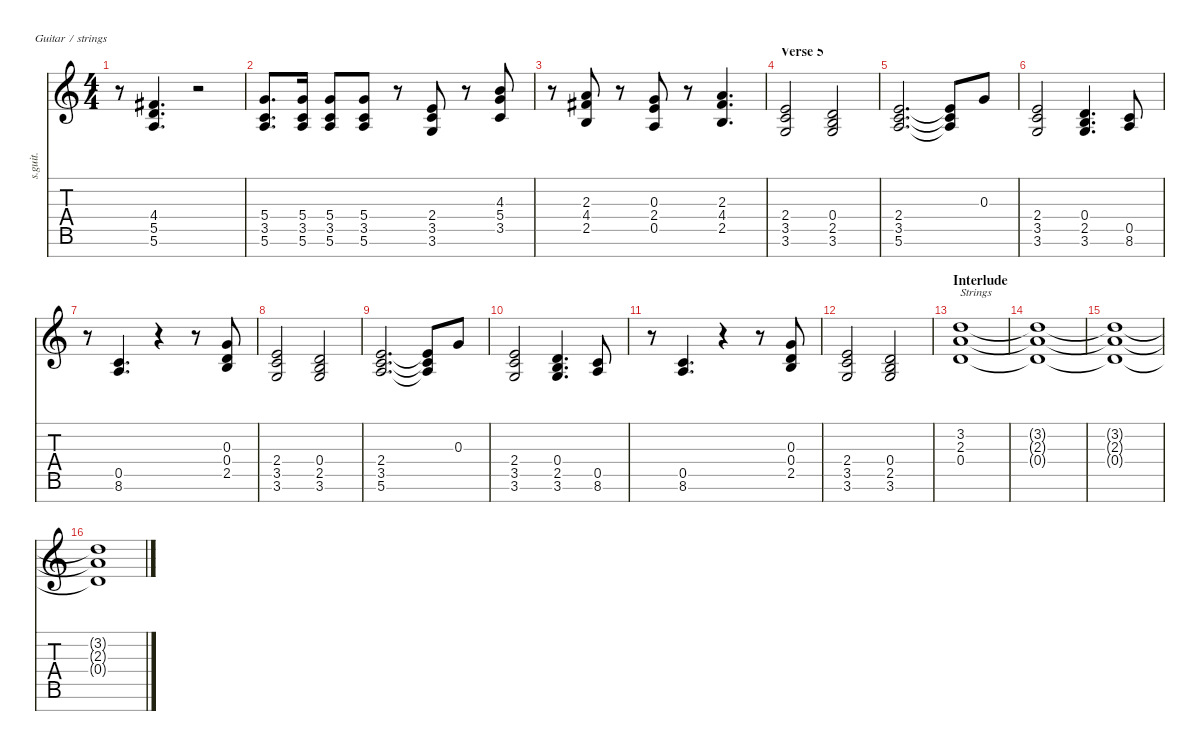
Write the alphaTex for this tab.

\defaultSystemsLayout 4
\hideDynamics
\bracketExtendMode nobrackets
\track ("John Paul Jones - Honher Electra RH" "s.guit.") {instrument electricpiano1}
\staff {score tabs}
\tuning (E4 B3 G3 D3 A2 E2 B1)
\displaytranspose 12
\ts (4 4)
\tempo (87 hide)
\clef g2
\ks c
r.8{dy mp} (4.4{acc #} 5.5 5.6).4{d lyrics (0 "") lyrics (1 "") lyrics (2 "") lyrics (3 "") lyrics (4 "")} r.2 |
(5.4 3.5 5.6).8{d lyrics (0 "") lyrics (1 "") lyrics (2 "") lyrics (3 "") lyrics (4 "")} (5.6 3.5 5.4).16{lyrics (0 "") lyrics (1 "") lyrics (2 "") lyrics (3 "") lyrics (4 "")} (5.6 3.5 5.4).8{lyrics (0 "") lyrics (1 "") lyrics (2 "") lyrics (3 "") lyrics (4 "")} (5.6 3.5 5.4).8{lyrics (0 "") lyrics (1 "") lyrics (2 "") lyrics (3 "") lyrics (4 "")} r.8 (2.4 3.5 3.6).8{lyrics (0 "") lyrics (1 "") lyrics (2 "") lyrics (3 "") lyrics (4 "")} r.8 (4.3 5.4 3.5).8{lyrics (0 "") lyrics (1 "") lyrics (2 "") lyrics (3 "") lyrics (4 "")} |
r.8 (2.3 4.4{acc #} 2.5).8{lyrics (0 "") lyrics (1 "") lyrics (2 "") lyrics (3 "") lyrics (4 "")} r.8 (0.3 2.4 0.5).8{lyrics (0 "") lyrics (1 "") lyrics (2 "") lyrics (3 "") lyrics (4 "")} r.8 (2.3 4.4{acc #} 2.5).4{d lyrics (0 "") lyrics (1 "") lyrics (2 "") lyrics (3 "") lyrics (4 "")} |
\section ("" "Verse 5")
\tempo (85 hide)
(2.4 3.5 3.6).2{lyrics (0 "") lyrics (1 "") lyrics (2 "") lyrics (3 "") lyrics (4 "")} (0.4 2.5 3.6).2{lyrics (0 "") lyrics (1 "") lyrics (2 "") lyrics (3 "") lyrics (4 "")} |
(2.4 3.5 5.6).2{d lyrics (0 "") lyrics (1 "") lyrics (2 "") lyrics (3 "") lyrics (4 "")} (2.4{t} 3.5{t} 5.6{t}).8{lyrics (0 "") lyrics (1 "") lyrics (2 "") lyrics (3 "") lyrics (4 "")} 0.3.8{lyrics (0 "") lyrics (1 "") lyrics (2 "") lyrics (3 "") lyrics (4 "")} |
(2.4 3.5 3.6).2{lyrics (0 "") lyrics (1 "") lyrics (2 "") lyrics (3 "") lyrics (4 "")} (0.4 2.5 3.6).4{d lyrics (0 "") lyrics (1 "") lyrics (2 "") lyrics (3 "") lyrics (4 "")} (0.5 8.6).8{lyrics (0 "") lyrics (1 "") lyrics (2 "") lyrics (3 "") lyrics (4 "")} |
r.8 (0.5 8.6).4{d lyrics (0 "") lyrics (1 "") lyrics (2 "") lyrics (3 "") lyrics (4 "")} r.4 r.8 (0.3 0.4 2.5).8{lyrics (0 "") lyrics (1 "") lyrics (2 "") lyrics (3 "") lyrics (4 "")} |
(2.4 3.5 3.6).2{lyrics (0 "") lyrics (1 "") lyrics (2 "") lyrics (3 "") lyrics (4 "")} (0.4 2.5 3.6).2{lyrics (0 "") lyrics (1 "") lyrics (2 "") lyrics (3 "") lyrics (4 "")} |
(2.4 3.5 5.6).2{d lyrics (0 "") lyrics (1 "") lyrics (2 "") lyrics (3 "") lyrics (4 "")} (2.4{t} 3.5{t} 5.6{t}).8{lyrics (0 "") lyrics (1 "") lyrics (2 "") lyrics (3 "") lyrics (4 "")} 0.3.8{lyrics (0 "") lyrics (1 "") lyrics (2 "") lyrics (3 "") lyrics (4 "")} |
(2.4 3.5 3.6).2{lyrics (0 "") lyrics (1 "") lyrics (2 "") lyrics (3 "") lyrics (4 "")} (0.4 2.5 3.6).4{d lyrics (0 "") lyrics (1 "") lyrics (2 "") lyrics (3 "") lyrics (4 "")} (0.5 8.6).8{lyrics (0 "") lyrics (1 "") lyrics (2 "") lyrics (3 "") lyrics (4 "")} |
r.8 (0.5 8.6).4{d lyrics (0 "") lyrics (1 "") lyrics (2 "") lyrics (3 "") lyrics (4 "")} r.4 r.8 (0.3 0.4 2.5).8{lyrics (0 "") lyrics (1 "") lyrics (2 "") lyrics (3 "") lyrics (4 "")} |
(2.4 3.5 3.6).2{lyrics (0 "") lyrics (1 "") lyrics (2 "") lyrics (3 "") lyrics (4 "")} (0.4 2.5 3.6).2{lyrics (0 "") lyrics (1 "") lyrics (2 "") lyrics (3 "") lyrics (4 "")} |
\section ("" "Interlude")
\tempo (87 hide)
(3.2 2.3 0.4).1{txt "Strings" lyrics (0 "") lyrics (1 "") lyrics (2 "") lyrics (3 "") lyrics (4 "")} |
\tempo (88 hide)
(3.2{t} 2.3{t} 0.4{t}).1{lyrics (0 "") lyrics (1 "") lyrics (2 "") lyrics (3 "") lyrics (4 "")} |
\tempo (92 hide)
(3.2{t} 2.3{t} 0.4{t}).1{lyrics (0 "") lyrics (1 "") lyrics (2 "") lyrics (3 "") lyrics (4 "")} |
(3.2{t} 2.3{t} 0.4{t}).1{lyrics (0 "") lyrics (1 "") lyrics (2 "") lyrics (3 "") lyrics (4 "")}
